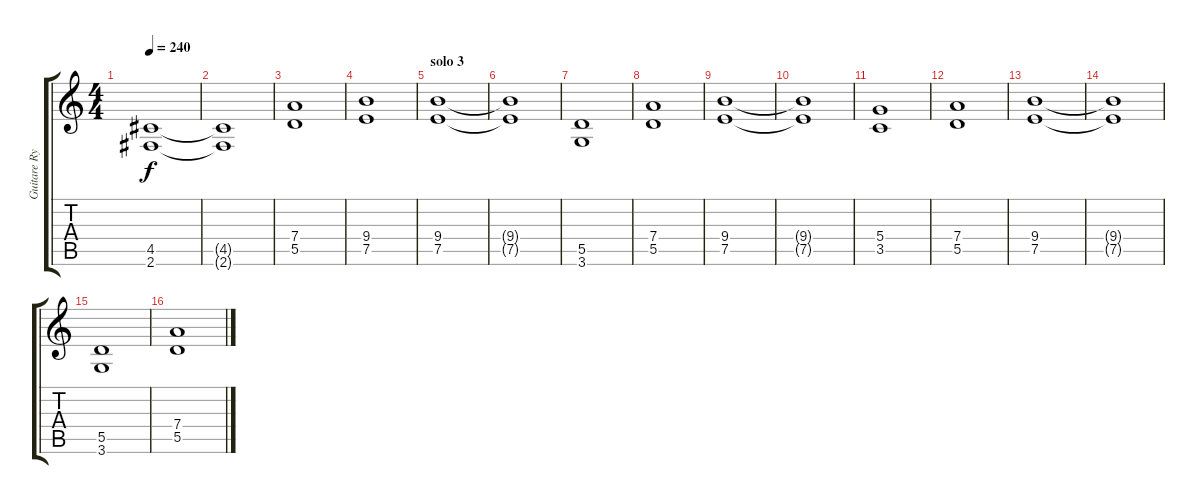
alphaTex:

\track ("Guitare Rythme" "Guitare Ry") {instrument overdrivenguitar}
\staff {score tabs}
\tuning (E4 B3 G3 D3 A2 E2) {hide}
\ts (4 4)
\tempo 240
\clef g2
\ks c
(4.5 2.6).1{dy f} |
(4.5{t} 2.6{t}).1 |
(7.4 5.5).1 |
(9.4 7.5).1 |
\section ("" "solo 3")
(9.4 7.5).1 |
(9.4{t} 7.5{t}).1 |
(5.5 3.6).1 |
(7.4 5.5).1 |
(9.4 7.5).1 |
(9.4{t} 7.5{t}).1 |
(5.4 3.5).1 |
(7.4 5.5).1 |
(9.4 7.5).1 |
(9.4{t} 7.5{t}).1 |
(5.5 3.6).1 |
(7.4 5.5).1
